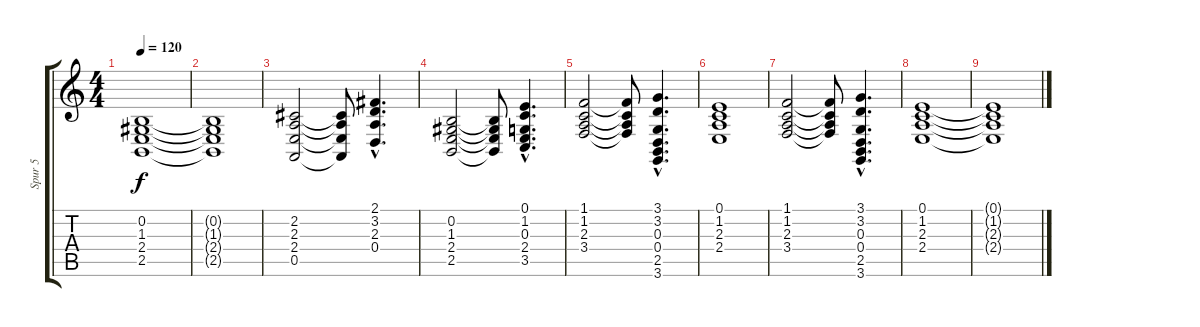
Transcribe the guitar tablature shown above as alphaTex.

\track ("Spur 5" "Spur 5") {instrument stringensemble1}
\staff {score tabs}
\tuning (E4 B3 G3 D3 A2 E2) {hide}
\ts (4 4)
\tempo 120
\clef g2
\ks c
(0.2 1.3 2.4 2.5).1{dy f} |
(0.2{t} 1.3{t} 2.4{t} 2.5{t}).1 |
(2.2 2.3 2.4 0.5).2 (2.2{t} 2.3{t} 2.4{t} 0.5{t}).8 (2.1{hac} 3.2{hac} 2.3{hac} 0.4{hac}).4{d} |
(0.2 1.3 2.4 2.5).2 (0.2{t} 1.3{t} 2.4{t} 2.5{t}).8 (0.1{hac} 1.2{hac} 0.3{hac} 2.4{hac} 3.5{hac}).4{d} |
(1.1 1.2 2.3 3.4).2 (1.1{t} 1.2{t} 2.3{t} 3.4{t}).8 (3.1{hac} 3.2{hac} 0.3{hac} 0.4{hac} 2.5{hac} 3.6{hac}).4{d} |
(0.1 1.2 2.3 2.4).1 |
(1.1 1.2 2.3 3.4).2 (1.1{t} 1.2{t} 2.3{t} 3.4{t}).8 (3.1{hac} 3.2{hac} 0.3{hac} 0.4{hac} 2.5{hac} 3.6{hac}).4{d} |
(0.1 1.2 2.3 2.4).1{volume 3} |
(0.1{t} 1.2{t} 2.3{t} 2.4{t}).1
